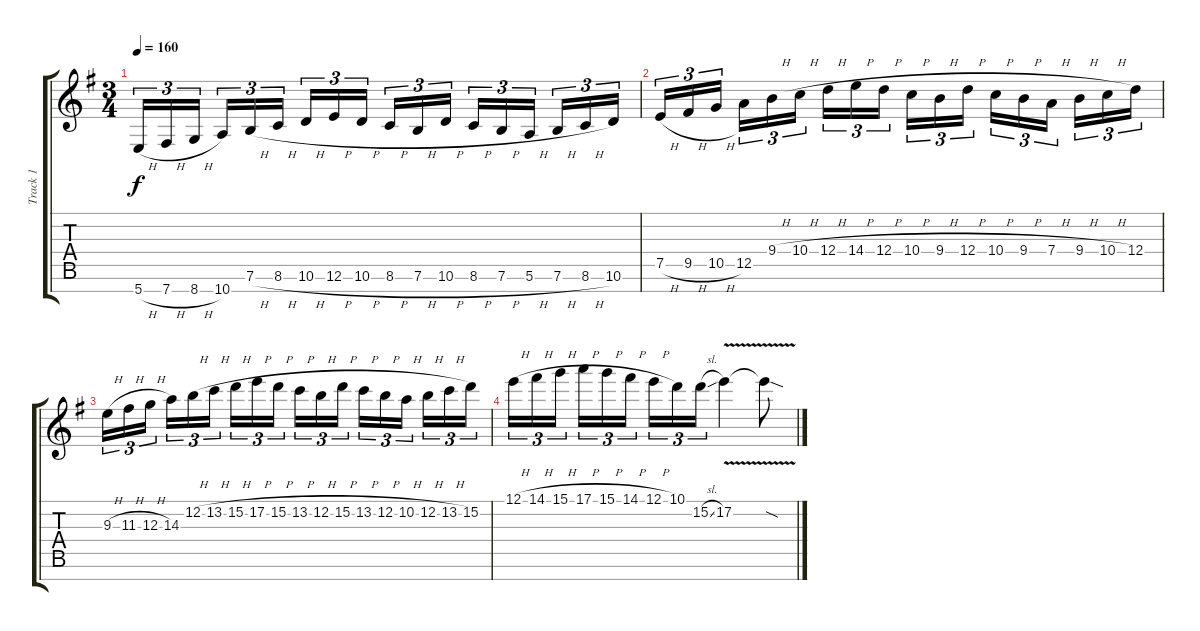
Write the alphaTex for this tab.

\track ("Track 1" "Track 1") {instrument distortionguitar}
\staff {score tabs}
\tuning (E4 B3 G3 D3 A2 E2 B1) {hide}
\ts (3 4)
\tempo 160
\clef g2
\ks eminor
5.7{h}.16{tu (3 2) dy f instrument distortionguitar} 7.7{h}.16{tu (3 2)} 8.7{h}.16{tu (3 2) beam splitsecondary} 10.7.16{tu (3 2)} 7.6{h}.16{tu (3 2)} 8.6{h}.16{tu (3 2)} 10.6{h}.16{tu (3 2)} 12.6{h}.16{tu (3 2)} 10.6{h}.16{tu (3 2) beam splitsecondary} 8.6{h}.16{tu (3 2)} 7.6{h}.16{tu (3 2)} 10.6{h}.16{tu (3 2)} 8.6{h}.16{tu (3 2)} 7.6{h}.16{tu (3 2)} 5.6{h}.16{tu (3 2) beam splitsecondary} 7.6{h}.16{tu (3 2)} 8.6{h}.16{tu (3 2)} 10.6.16{tu (3 2)} |
7.5{h}.16{tu (3 2)} 9.5{h}.16{tu (3 2)} 10.5{h}.16{tu (3 2) beam splitsecondary} 12.5.16{tu (3 2)} 9.4{h}.16{tu (3 2)} 10.4{h}.16{tu (3 2)} 12.4{h}.16{tu (3 2)} 14.4{h}.16{tu (3 2)} 12.4{h}.16{tu (3 2) beam splitsecondary} 10.4{h}.16{tu (3 2)} 9.4{h}.16{tu (3 2)} 12.4{h}.16{tu (3 2)} 10.4{h}.16{tu (3 2)} 9.4{h}.16{tu (3 2)} 7.4{h}.16{tu (3 2) beam splitsecondary} 9.4{h}.16{tu (3 2)} 10.4{h}.16{tu (3 2)} 12.4.16{tu (3 2)} |
9.3{h}.16{tu (3 2)} 11.3{h}.16{tu (3 2)} 12.3{h}.16{tu (3 2) beam splitsecondary} 14.3.16{tu (3 2)} 12.2{h}.16{tu (3 2)} 13.2{h}.16{tu (3 2)} 15.2{h}.16{tu (3 2)} 17.2{h}.16{tu (3 2)} 15.2{h}.16{tu (3 2) beam splitsecondary} 13.2{h}.16{tu (3 2)} 12.2{h}.16{tu (3 2)} 15.2{h}.16{tu (3 2)} 13.2{h}.16{tu (3 2)} 12.2{h}.16{tu (3 2)} 10.2{h}.16{tu (3 2) beam splitsecondary} 12.2{h}.16{tu (3 2)} 13.2{h}.16{tu (3 2)} 15.2.16{tu (3 2)} |
12.1{h}.16{tu (3 2)} 14.1{h}.16{tu (3 2)} 15.1{h}.16{tu (3 2) beam splitsecondary} 17.1{h}.16{tu (3 2)} 15.1{h}.16{tu (3 2)} 14.1{h}.16{tu (3 2)} 12.1{h}.16{tu (3 2)} 10.1.16{tu (3 2)} 15.2{sl}.16{tu (3 2)} 17.2{v}.4 17.2{sod t}.8
